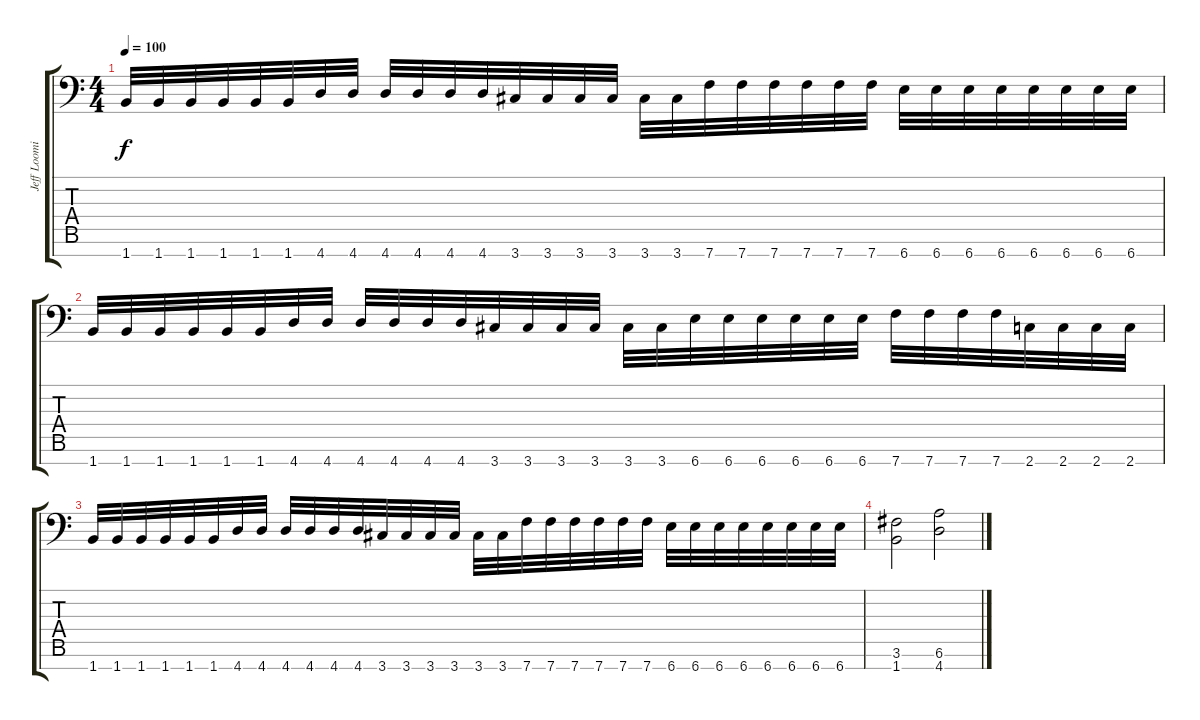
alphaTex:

\track ("Jeff Loomis" "Jeff Loomi") {instrument distortionguitar}
\staff {score tabs}
\tuning (Eb4 Bb3 Gb3 Db3 Ab2 Eb2 Bb1) {hide}
\ts (4 4)
\tempo 100
\clef f4
\ks c
1.7.32{dy f} 1.7.32 1.7.32 1.7.32 1.7.32 1.7.32 4.7.32 4.7.32 4.7.32 4.7.32 4.7.32 4.7.32 3.7.32 3.7.32 3.7.32 3.7.32 3.7.32 3.7.32 7.7.32 7.7.32 7.7.32 7.7.32 7.7.32 7.7.32 6.7.32 6.7.32 6.7.32 6.7.32 6.7.32 6.7.32 6.7.32 6.7.32 |
1.7.32 1.7.32 1.7.32 1.7.32 1.7.32 1.7.32 4.7.32 4.7.32 4.7.32 4.7.32 4.7.32 4.7.32 3.7.32 3.7.32 3.7.32 3.7.32 3.7.32 3.7.32 6.7.32 6.7.32 6.7.32 6.7.32 6.7.32 6.7.32 7.7.32 7.7.32 7.7.32 7.7.32 2.7.32 2.7.32 2.7.32 2.7.32 |
1.7.32 1.7.32 1.7.32 1.7.32 1.7.32 1.7.32 4.7.32 4.7.32 4.7.32 4.7.32 4.7.32 4.7.32 3.7.32 3.7.32 3.7.32 3.7.32 3.7.32 3.7.32 7.7.32 7.7.32 7.7.32 7.7.32 7.7.32 7.7.32 6.7.32 6.7.32 6.7.32 6.7.32 6.7.32 6.7.32 6.7.32 6.7.32 |
(3.6 1.7).2 (6.6 4.7).2
